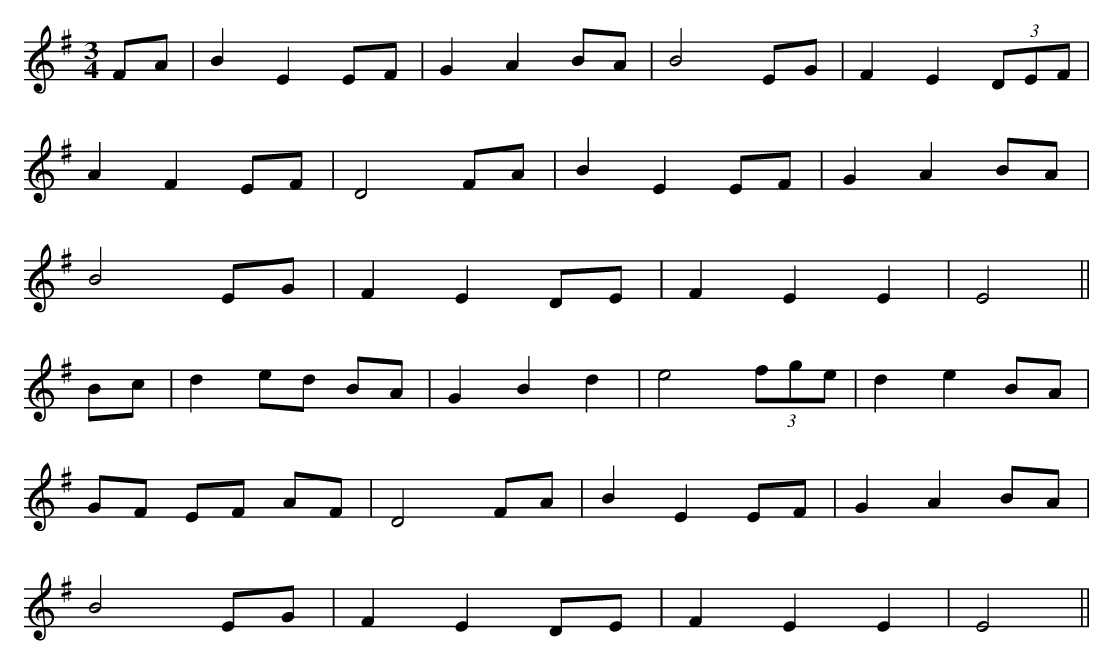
X:1
M:3/4
K:Emin
FA|B2E2EF|G2A2BA|B4EG|F2E2 (3DEF|
A2F2EF|D4FA|B2E2EF|G2A2BA|
B4EG|F2E2DE|F2E2E2|E4||
Bc|d2 ed BA|G2B2d2|e4 (3fge|d2e2BA|
GF EF AF|D4FA|B2E2EF|G2A2BA|
B4EG|F2E2DE|F2E2E2|E4||
